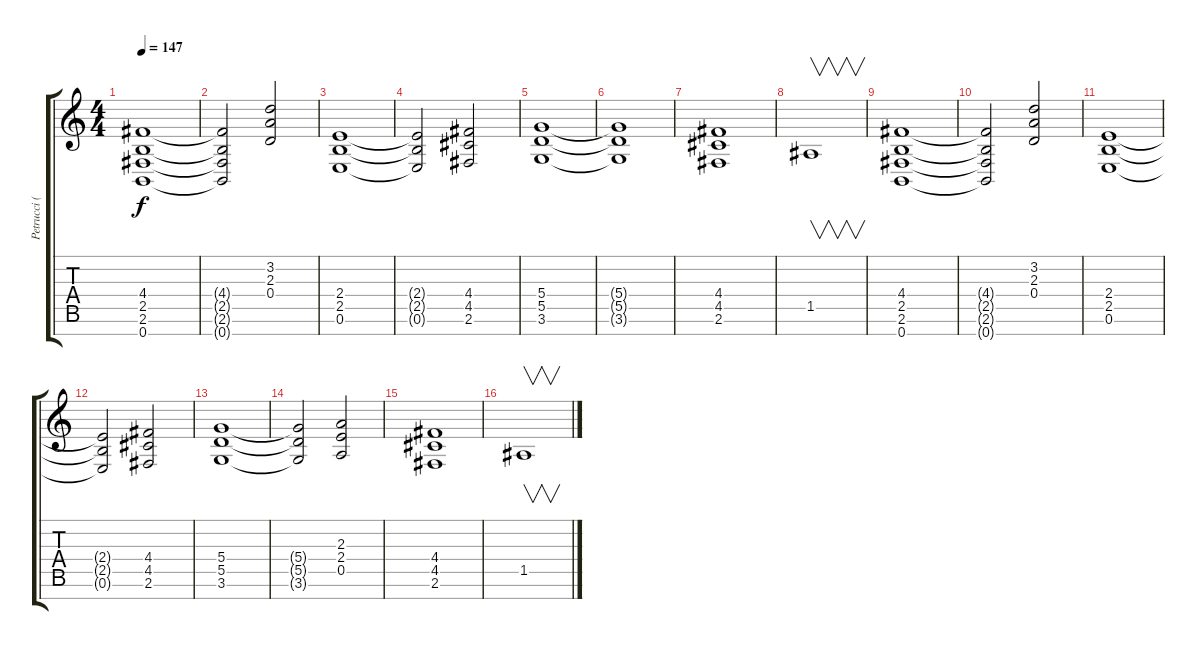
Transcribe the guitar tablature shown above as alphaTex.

\track ("Petrucci (right)" "Petrucci (") {instrument distortionguitar}
\staff {score tabs}
\tuning (E4 B3 G3 D3 A2 E2 B1) {hide}
\ts (4 4)
\tempo 147
\clef g2
\ks c
(4.4 2.5 2.6 0.7).1{dy f} |
(4.4{t} 2.5{t} 2.6{t} 0.7{t}).2 (3.2 2.3 0.4).2 |
(2.4 2.5 0.6).1 |
(2.4{t} 2.5{t} 0.6{t}).2 (4.4 4.5 2.6).2 |
(5.4 5.5 3.6).1 |
(5.4{t} 5.5{t} 3.6{t}).1 |
(4.4 4.5 2.6).1 |
1.5.1{v} |
(4.4 2.5 2.6 0.7).1 |
(4.4{t} 2.5{t} 2.6{t} 0.7{t}).2 (3.2 2.3 0.4).2 |
(2.4 2.5 0.6).1 |
(2.4{t} 2.5{t} 0.6{t}).2 (4.4 4.5 2.6).2 |
(5.4 5.5 3.6).1 |
(5.4{t} 5.5{t} 3.6{t}).2 (2.3 2.4 0.5).2 |
(4.4 4.5 2.6).1 |
1.5.1{v}
